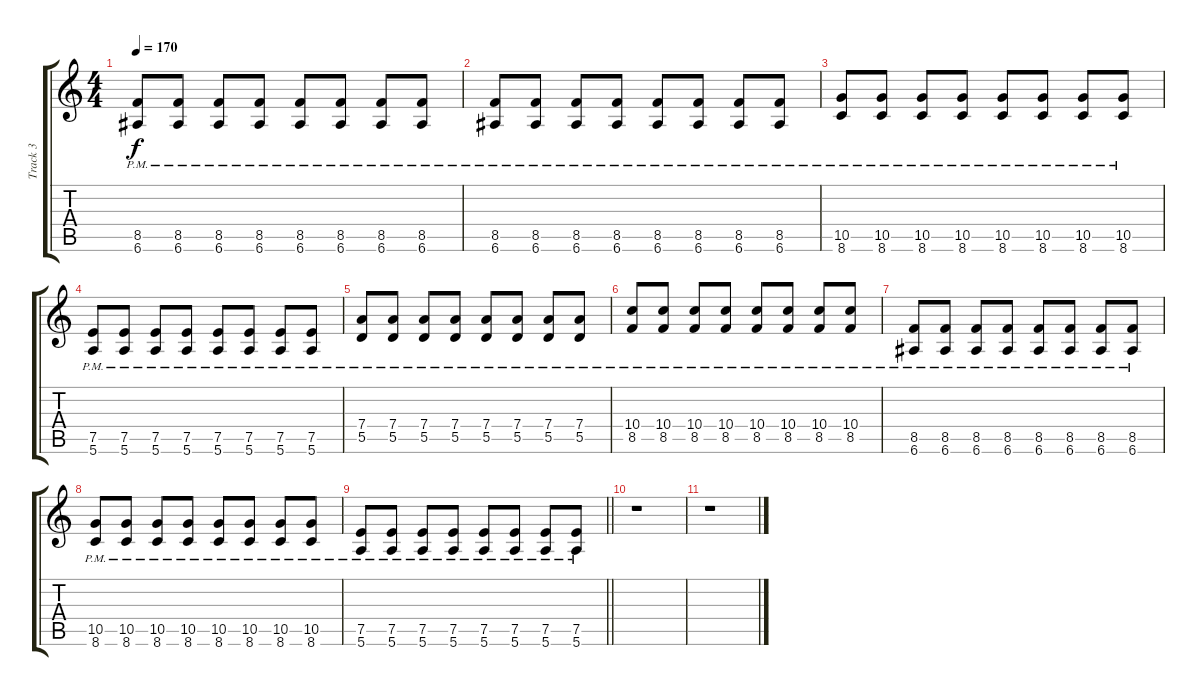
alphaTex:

\track ("Track 3" "Track 3") {instrument overdrivenguitar}
\staff {score tabs}
\tuning (E4 B3 G3 D3 A2 E2) {hide}
\ts (4 4)
\tempo 170
\clef g2
\ks c
(8.5{pm} 6.6{pm}).8{dy f} (8.5{pm} 6.6{pm}).8 (8.5{pm} 6.6{pm}).8 (8.5{pm} 6.6{pm}).8 (8.5{pm} 6.6{pm}).8 (8.5{pm} 6.6{pm}).8 (8.5{pm} 6.6{pm}).8 (8.5{pm} 6.6{pm}).8 |
(8.5{pm} 6.6{pm}).8 (8.5{pm} 6.6{pm}).8 (8.5{pm} 6.6{pm}).8 (8.5{pm} 6.6{pm}).8 (8.5{pm} 6.6{pm}).8 (8.5{pm} 6.6{pm}).8 (8.5{pm} 6.6{pm}).8 (8.5{pm} 6.6{pm}).8 |
(10.5{pm} 8.6{pm}).8 (10.5{pm} 8.6{pm}).8 (10.5{pm} 8.6{pm}).8 (10.5{pm} 8.6{pm}).8 (10.5{pm} 8.6{pm}).8 (10.5{pm} 8.6{pm}).8 (10.5{pm} 8.6{pm}).8 (10.5{pm} 8.6{pm}).8 |
(7.5{pm} 5.6{pm}).8 (7.5{pm} 5.6{pm}).8 (7.5{pm} 5.6{pm}).8 (7.5{pm} 5.6{pm}).8 (7.5{pm} 5.6{pm}).8 (7.5{pm} 5.6{pm}).8 (7.5{pm} 5.6{pm}).8 (7.5{pm} 5.6{pm}).8 |
(7.4{pm} 5.5{pm}).8 (7.4{pm} 5.5{pm}).8 (7.4{pm} 5.5{pm}).8 (7.4{pm} 5.5{pm}).8 (7.4{pm} 5.5{pm}).8 (7.4{pm} 5.5{pm}).8 (7.4{pm} 5.5{pm}).8 (7.4{pm} 5.5{pm}).8 |
(10.4{pm} 8.5{pm}).8 (10.4{pm} 8.5{pm}).8 (10.4{pm} 8.5{pm}).8 (10.4{pm} 8.5{pm}).8 (10.4{pm} 8.5{pm}).8 (10.4{pm} 8.5{pm}).8 (10.4{pm} 8.5{pm}).8 (10.4{pm} 8.5{pm}).8 |
(8.5{pm} 6.6{pm}).8 (8.5{pm} 6.6{pm}).8 (8.5{pm} 6.6{pm}).8 (8.5{pm} 6.6{pm}).8 (8.5{pm} 6.6{pm}).8 (8.5{pm} 6.6{pm}).8 (8.5{pm} 6.6{pm}).8 (8.5{pm} 6.6{pm}).8 |
(10.5{pm} 8.6{pm}).8 (10.5{pm} 8.6{pm}).8 (10.5{pm} 8.6{pm}).8 (10.5{pm} 8.6{pm}).8 (10.5{pm} 8.6{pm}).8 (10.5{pm} 8.6{pm}).8 (10.5{pm} 8.6{pm}).8 (10.5{pm} 8.6{pm}).8 |
\barLineRight lightlight
(7.5{pm} 5.6{pm}).8 (7.5{pm} 5.6{pm}).8 (7.5{pm} 5.6{pm}).8 (7.5{pm} 5.6{pm}).8 (7.5{pm} 5.6{pm}).8 (7.5{pm} 5.6{pm}).8 (7.5{pm} 5.6{pm}).8 (7.5{pm} 5.6{pm}).8 |
r.1 |
r.1
